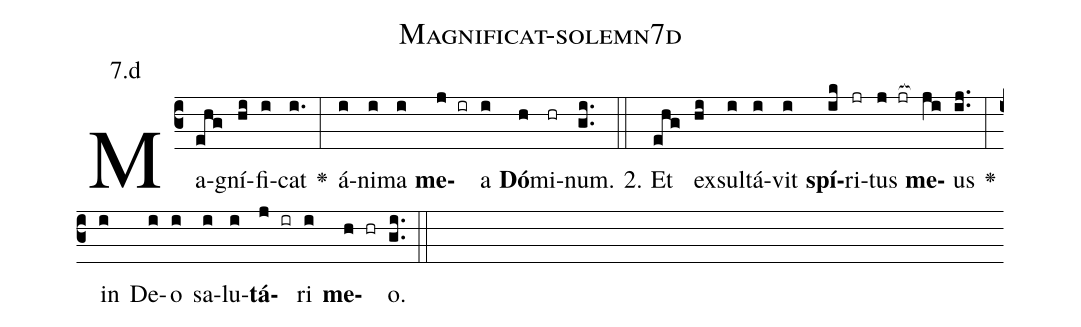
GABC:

name: Magnificat-solemn7d;
annotation: 7.d;
%%
(c3)Ma(ehg)gní(hi)fi(i)cat(i.) <v>\greheightstar</v>(:) á(i)ni(i)ma(i) <b>me</b>(j ir)a(i) <b>Dó</b>(h)mi(hr)num.(gi..) (::)
2. Et(ehg) ex(hi)sul(i)tá(i)vit(i) <b>spí</b>(ik)ri(jr)tus(j jr[ocb:1{]) <b>me</b>(ji[ocb:0}])us(ij..) <v>\greheightstar</v>(:) in(i) De(i)o(i) sa(i)lu(i)<b>tá</b>(j ir)ri(i) <b>me</b>(h hr)o.(gi..) (::)


%E(i) u(i) o(j) u(i) a(h) e.(gi..) (::)
